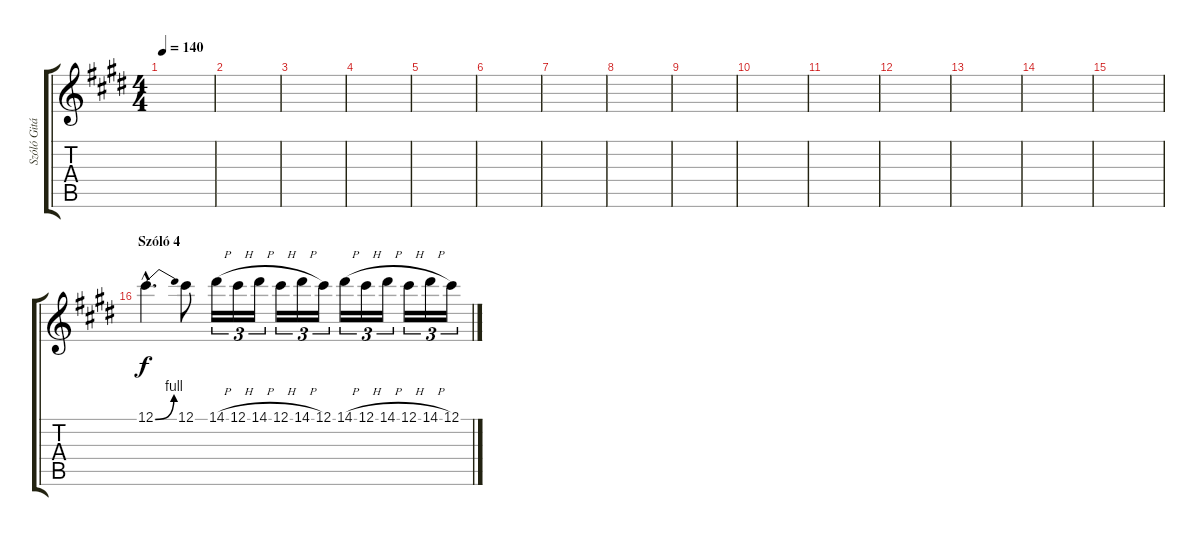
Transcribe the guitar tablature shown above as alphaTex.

\track ("Szóló Gitár" "Szóló Gitá") {instrument overdrivenguitar}
\staff {score tabs}
\tuning (Db4 Ab3 E3 B2 Gb2 Db2) {hide}
\ts (4 4)
\tempo 140
\clef g2
\ks c#minor
|
|
|
|
|
|
|
|
|
|
|
|
|
|
|
\section ("" "Szóló 4")
12.1{be (bend 0 0 60 4) hac}.4{d} 12.1.8 14.1{h}.16{tu (3 2)} 12.1{h}.16{tu (3 2)} 14.1{h}.16{tu (3 2)} 12.1{h}.16{tu (3 2)} 14.1{h}.16{tu (3 2)} 12.1.16{tu (3 2)} 14.1{h}.16{tu (3 2)} 12.1{h}.16{tu (3 2)} 14.1{h}.16{tu (3 2)} 12.1{h}.16{tu (3 2)} 14.1{h}.16{tu (3 2)} 12.1.16{tu (3 2)}
